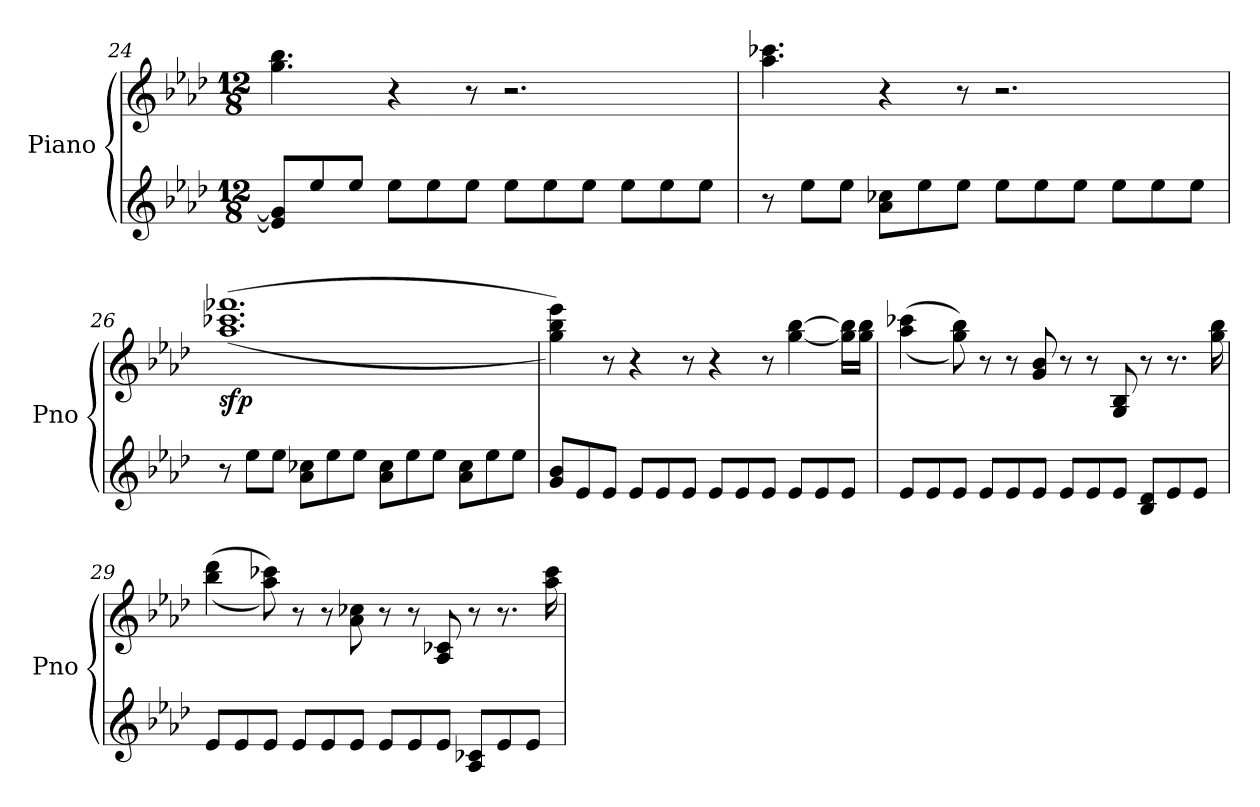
**kern	**kern	**dynam
*part1	*part1	*part1
*staff2	*staff1	*staff1/2
*I"Piano	*	*
*I'Pno	*	*
*clefG2	*clefG2	*
*k[b-e-a-d-]	*k[b-e-a-d-]	*
*A-:	*A-:	*
*M12/8	*M12/8	*
=24	=24	=24
8e-/] 8g/]L	4.gg\ 4.bb-\	.
8ee-/	.	.
8ee-/J	.	.
8ee-\L	4r	.
8ee-\	.	.
8ee-\J	8r	.
8ee-\L	2.r	.
8ee-\	.	.
8ee-\J	.	.
8ee-\L	.	.
8ee-\	.	.
8ee-\J	.	.
!!LO:LB:g=z
=25	=25	=25
8r	4.aa-\ 4.ccc-X\	.
8ee-\L	.	.
8ee-\J	.	.
8a-\ 8cc-X\L	4r	.
8ee-\	.	.
8ee-\J	8r	.
8ee-\L	2.r	.
8ee-\	.	.
8ee-\J	.	.
8ee-\L	.	.
8ee-\	.	.
8ee-\J	.	.
=26	=26	=26
!	!	!LO:DY:b
8r	(>(>1.aa- 1.ccc-X 1.fff-X	sfp
8ee-\L	.	.
8ee-\J	.	.
8a-\ 8cc-X\L	.	.
8ee-\	.	.
8ee-\J	.	.
8a-\ 8cc-\L	.	.
8ee-\	.	.
8ee-\J	.	.
8a-\ 8cc-\L	.	.
8ee-\	.	.
8ee-\J	.	.
=27	=27	=27
8g/ 8b-/L	4gg\ 4bb-\ 4eee-\))	.
8e-/	.	.
8e-/J	8r	.
8e-/L	4r	.
8e-/	.	.
8e-/J	8r	.
8e-/L	4r	.
8e-/	.	.
8e-/J	8r	.
8e-/L	[4gg\ [4bb-\	.
8e-/	.	.
8e-/J	16gg\] 16bb-\]LL	.
.	16gg\ 16bb-\JJ	.
!!LO:PB:g=z
=28	=28	=28
8e-/L	(>(>4aa-\ 4ccc-X\	.
8e-/	.	.
8e-/J	8gg\ 8bb-\))	.
8e-/L	8r	.
8e-/	8r	.
8e-/J	8g/ 8b-/	.
8e-/L	8r	.
8e-/	8r	.
8e-/J	8G/ 8B-/	.
8B-/ 8d-/L	8r	.
8e-/	8.r	.
8e-/J	.	.
.	16gg\ 16bb-\	.
=29	=29	=29
8e-/L	(>(>4bb-\ 4ddd-\	.
8e-/	.	.
8e-/J	8aa-\ 8ccc-X\))	.
8e-/L	8r	.
8e-/	8r	.
8e-/J	8a-\ 8cc-X\	.
8e-/L	8r	.
8e-/	8r	.
8e-/J	8A-/ 8c-X/	.
8A-/ 8c-X/L	8r	.
8e-/	8.r	.
8e-/J	.	.
.	16aa-\ 16ccc-\	.
=	=	=
*-	*-	*-
